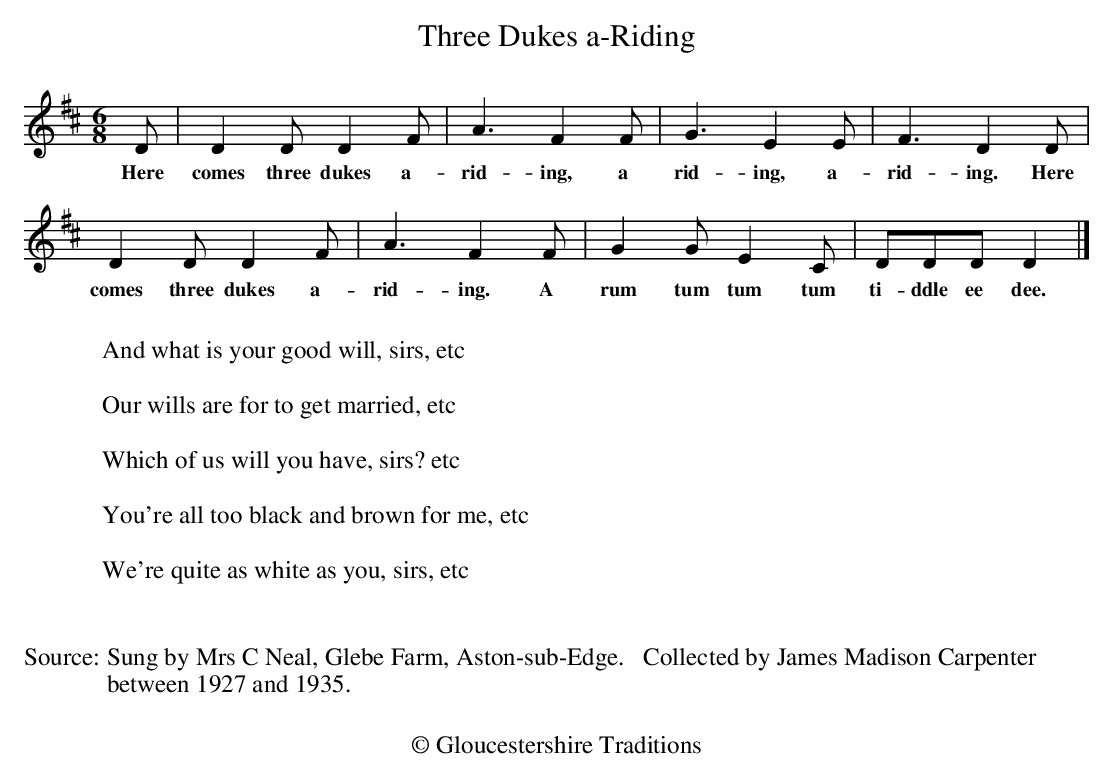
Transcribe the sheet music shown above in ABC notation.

X:1
T:Three Dukes a-Riding
M:  6/8
L:   1/8
K:D
D|D2DD2F|A3F2F|G3E2E|F3D2D|
w:Here comes three dukes a-rid-ing, a rid-ing, a-rid-ing. Here
D2DD2F|A3F2F|G2GE2C|DDD D2|]
w:comes three dukes a-rid-ing.  A rum tum tum tum ti-ddle ee dee.
W:
W:And what is your good will, sirs, etc
W:
W:Our wills are for to get married, etc
W:
W:Which of us will you have, sirs? etc
W:
W:You're all too black and brown for me, etc
W:
W:We're quite as white as you, sirs, etc
W:
W:
